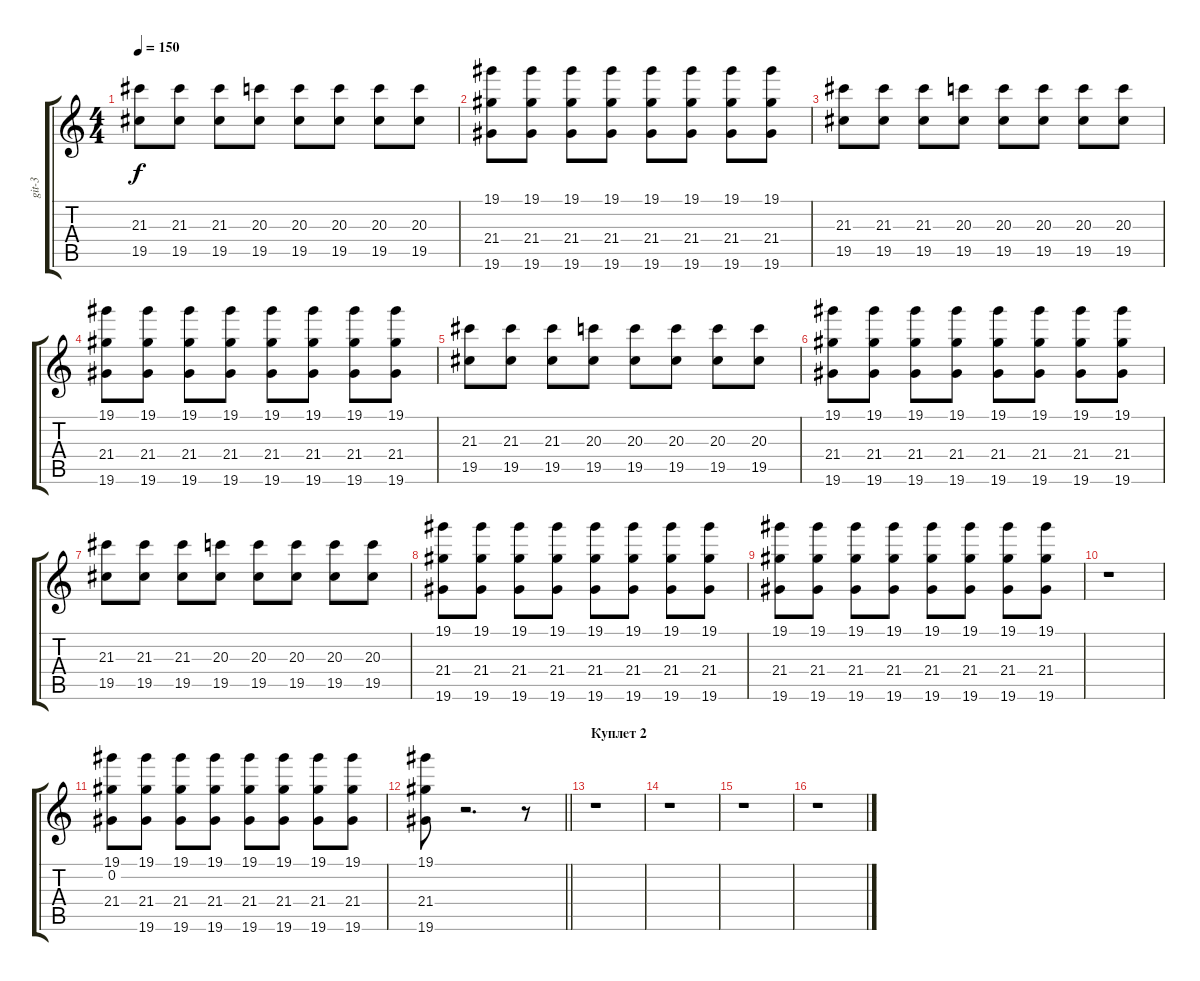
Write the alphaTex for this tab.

\track ("git-3" "git-3") {instrument electricguitarjazz}
\staff {score tabs}
\tuning (Db4 Ab3 E3 B2 Gb2 Db2) {hide}
\ts (4 4)
\tempo 150
\clef g2
\ks c
(21.3 19.5).8{dy f} (21.3 19.5).8 (21.3 19.5).8 (20.3 19.5).8 (20.3 19.5).8 (20.3 19.5).8 (20.3 19.5).8 (20.3 19.5).8 |
(19.1 21.4 19.6).8 (19.1 21.4 19.6).8 (19.1 21.4 19.6).8 (19.1 21.4 19.6).8 (19.1 21.4 19.6).8 (19.1 21.4 19.6).8 (19.1 21.4 19.6).8 (19.1 21.4 19.6).8 |
(21.3 19.5).8 (21.3 19.5).8 (21.3 19.5).8 (20.3 19.5).8 (20.3 19.5).8 (20.3 19.5).8 (20.3 19.5).8 (20.3 19.5).8 |
(19.1 21.4 19.6).8 (19.1 21.4 19.6).8 (19.1 21.4 19.6).8 (19.1 21.4 19.6).8 (19.1 21.4 19.6).8 (19.1 21.4 19.6).8 (19.1 21.4 19.6).8 (19.1 21.4 19.6).8 |
(21.3 19.5).8 (21.3 19.5).8 (21.3 19.5).8 (20.3 19.5).8 (20.3 19.5).8 (20.3 19.5).8 (20.3 19.5).8 (20.3 19.5).8 |
(19.1 21.4 19.6).8 (19.1 21.4 19.6).8 (19.1 21.4 19.6).8 (19.1 21.4 19.6).8 (19.1 21.4 19.6).8 (19.1 21.4 19.6).8 (19.1 21.4 19.6).8 (19.1 21.4 19.6).8 |
(21.3 19.5).8 (21.3 19.5).8 (21.3 19.5).8 (20.3 19.5).8 (20.3 19.5).8 (20.3 19.5).8 (20.3 19.5).8 (20.3 19.5).8 |
(19.1 21.4 19.6).8 (19.1 21.4 19.6).8 (19.1 21.4 19.6).8 (19.1 21.4 19.6).8 (19.1 21.4 19.6).8 (19.1 21.4 19.6).8 (19.1 21.4 19.6).8 (19.1 21.4 19.6).8 |
(19.1 21.4 19.6).8 (19.1 21.4 19.6).8 (19.1 21.4 19.6).8 (19.1 21.4 19.6).8 (19.1 21.4 19.6).8 (19.1 21.4 19.6).8 (19.1 21.4 19.6).8 (19.1 21.4 19.6).8 |
r.1 |
(19.1 0.2 21.4).8 (19.1 21.4 19.6).8 (19.1 21.4 19.6).8 (19.1 21.4 19.6).8 (19.1 21.4 19.6).8 (19.1 21.4 19.6).8 (19.1 21.4 19.6).8 (19.1 21.4 19.6).8 |
\barLineRight lightlight
(19.1 21.4 19.6).8 r.2{d} r.8 |
\section ("" "Куплет 2")
r.1 |
r.1 |
r.1 |
r.1
